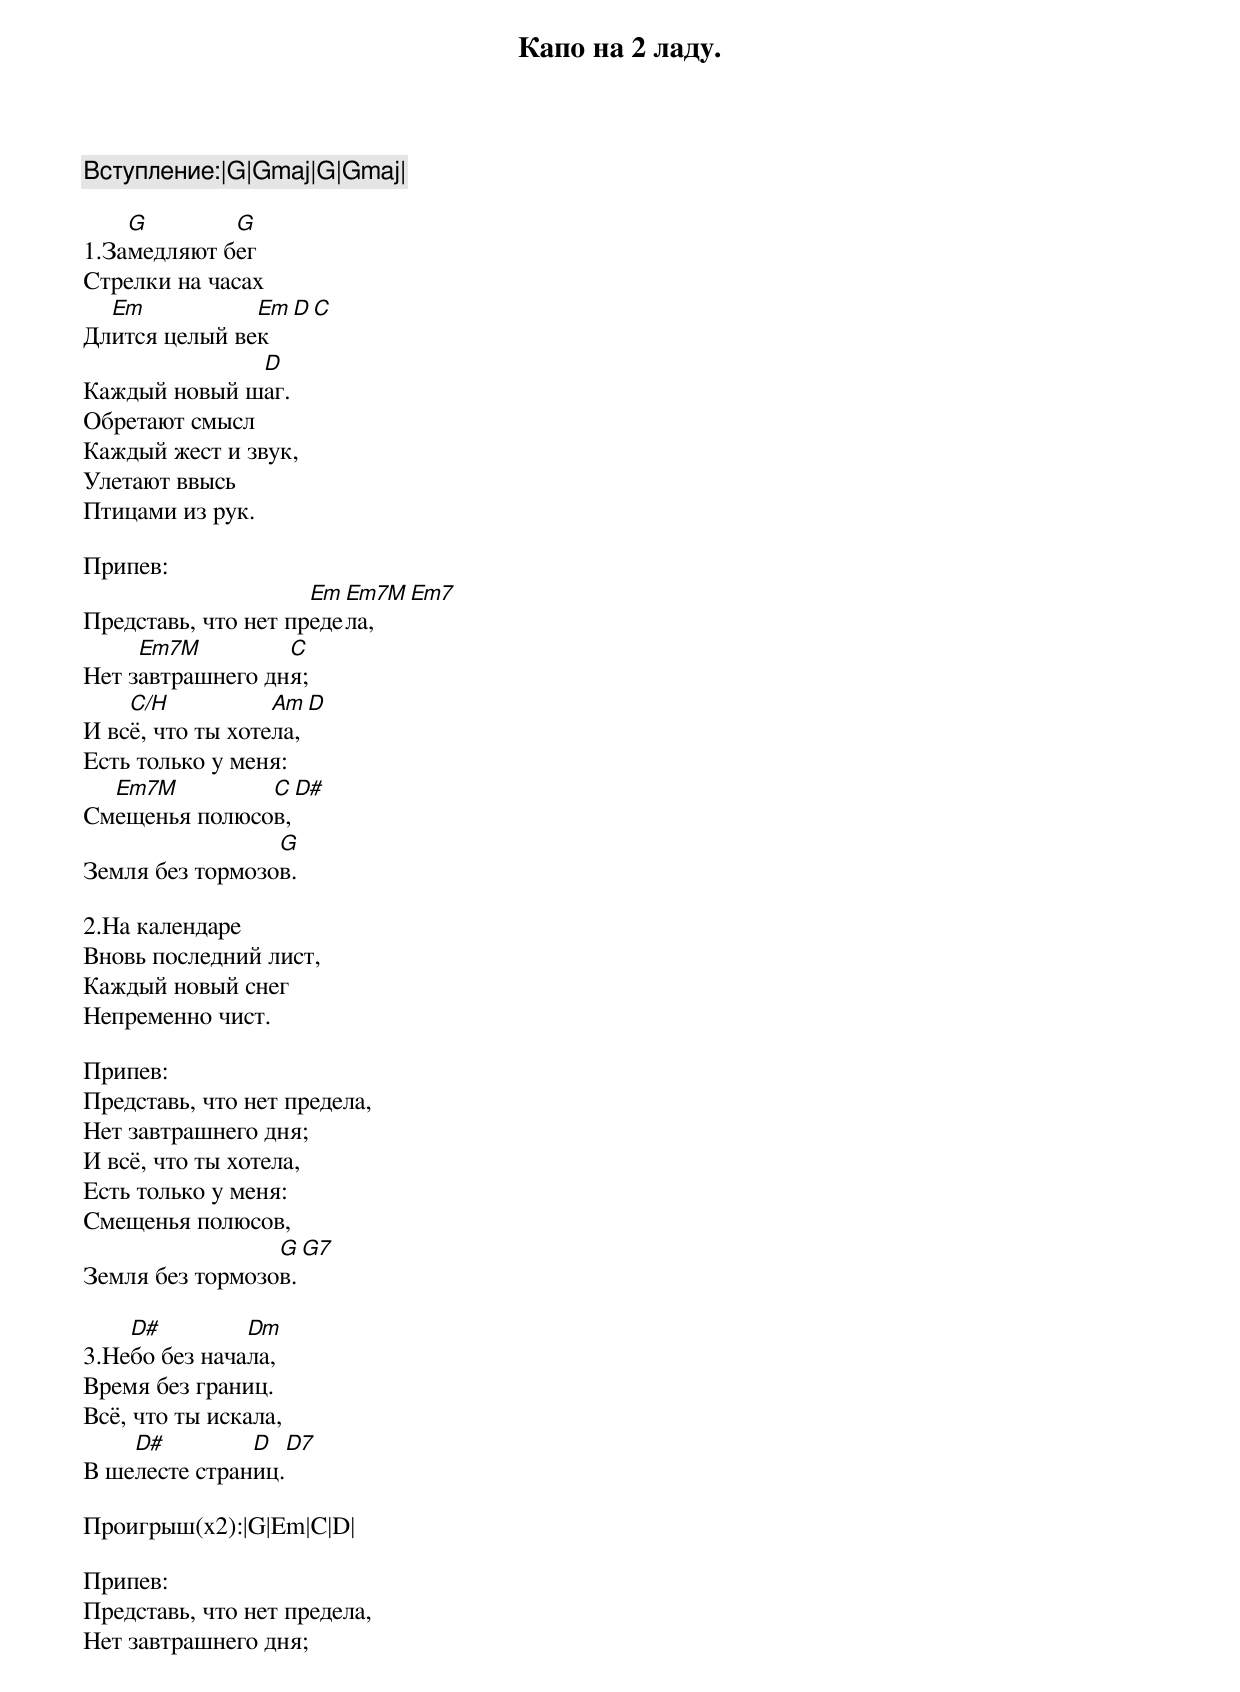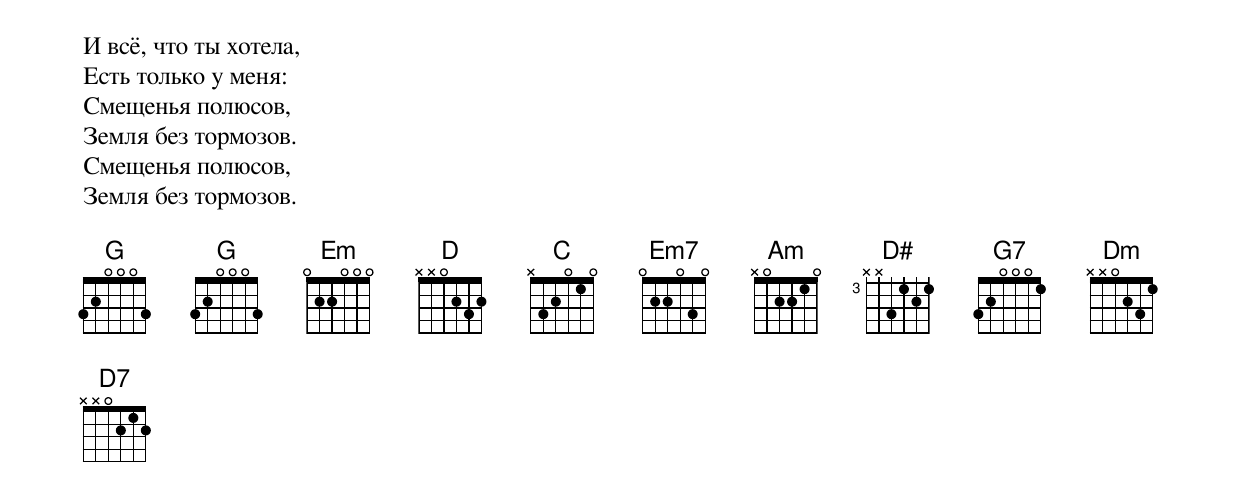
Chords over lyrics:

Капо на 2 ладу.

Вступление:|G|Gmaj|G|Gmaj|

    G        Gmaj
1.Замедляют бег
Стрелки на часах
  Em           Em D C
Длится целый век
              D
Каждый новый шаг.
Обретают смысл
Каждый жест и звук,
Улетают ввысь
Птицами из рук.

Припев:
                     Em Em7M Em7
Представь, что нет предела,
     Em7M         C
Нет завтрашнего дня;
    C/H           Am   D
И всё, что ты хотела,
Есть только у меня:
  Em7M         C D#
Смещенья полюсов,
                 G
Земля без тормозов.

2.На календаре
Вновь последний лист,
Каждый новый снег
Непременно чист.

Припев:
Представь, что нет предела,
Нет завтрашнего дня;
И всё, что ты хотела,
Есть только у меня:
Смещенья полюсов,
                 G G7
Земля без тормозов.

    D#         Dm
3.Небо без начала,
Время без границ.
Всё, что ты искала,
    D#         D  D7
В шелесте страниц.

Проигрыш(x2):|G|Em|C|D|

Припев:
Представь, что нет предела,
Нет завтрашнего дня;
И всё, что ты хотела,
Есть только у меня:
Смещенья полюсов,
Земля без тормозов.
Смещенья полюсов,
Земля без тормозов.

Em7M 021000
